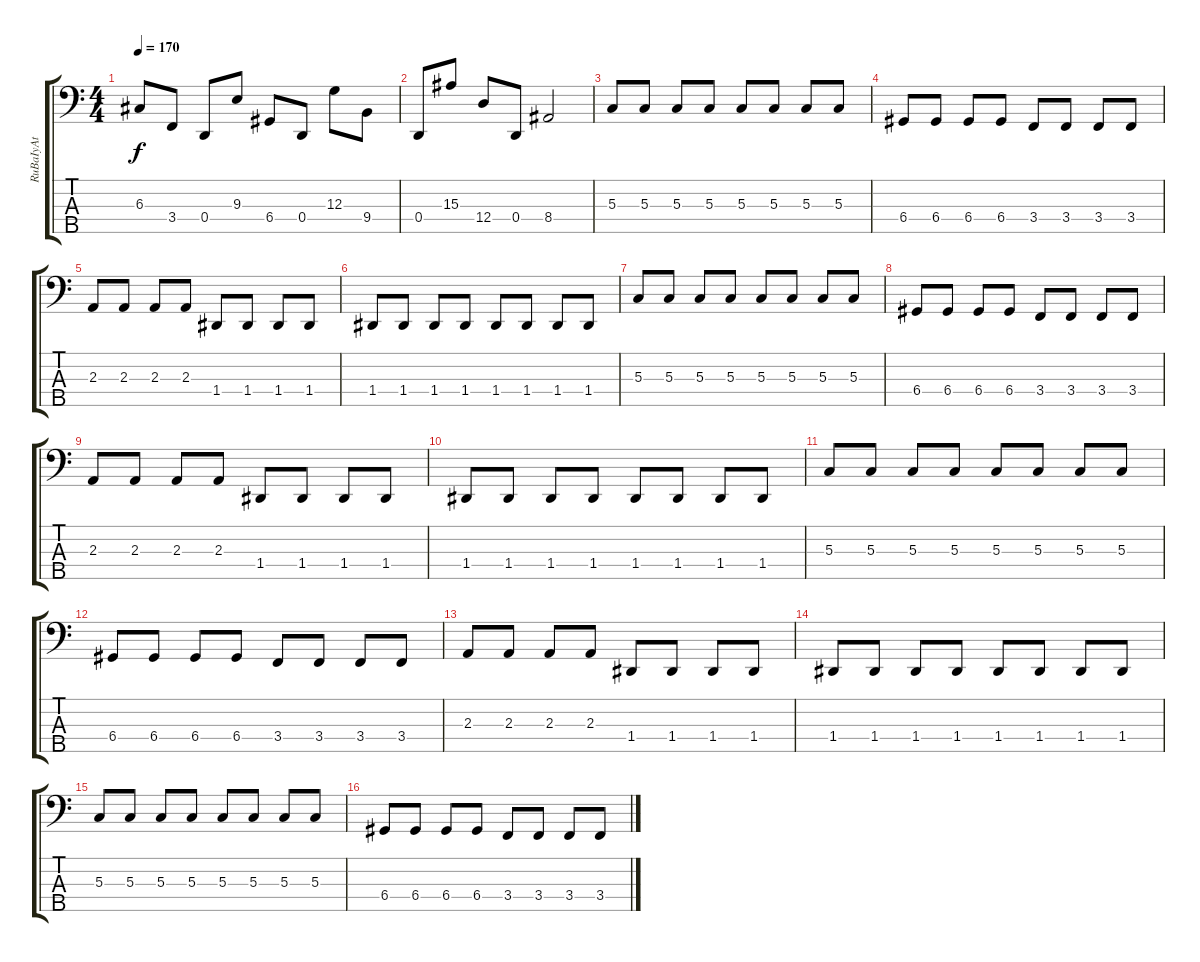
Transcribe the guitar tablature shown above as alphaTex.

\track ("RuBaIyAt" "RuBaIyAt") {instrument electricbassfinger}
\staff {score tabs}
\tuning (F2 C2 G1 D1 A0) {hide}
\ts (4 4)
\tempo 170
\clef f4
\ks c
6.3.8{dy f} 3.4.8 0.4.8 9.3.8 6.4.8 0.4.8 12.3.8 9.4.8 |
0.4.8 15.3.8 12.4.8 0.4.8 8.4.2 |
5.3.8 5.3.8 5.3.8 5.3.8 5.3.8 5.3.8 5.3.8 5.3.8 |
6.4.8 6.4.8 6.4.8 6.4.8 3.4.8 3.4.8 3.4.8 3.4.8 |
2.3.8 2.3.8 2.3.8 2.3.8 1.4.8 1.4.8 1.4.8 1.4.8 |
1.4.8 1.4.8 1.4.8 1.4.8 1.4.8 1.4.8 1.4.8 1.4.8 |
5.3.8 5.3.8 5.3.8 5.3.8 5.3.8 5.3.8 5.3.8 5.3.8 |
6.4.8 6.4.8 6.4.8 6.4.8 3.4.8 3.4.8 3.4.8 3.4.8 |
2.3.8 2.3.8 2.3.8 2.3.8 1.4.8 1.4.8 1.4.8 1.4.8 |
1.4.8 1.4.8 1.4.8 1.4.8 1.4.8 1.4.8 1.4.8 1.4.8 |
5.3.8 5.3.8 5.3.8 5.3.8 5.3.8 5.3.8 5.3.8 5.3.8 |
6.4.8 6.4.8 6.4.8 6.4.8 3.4.8 3.4.8 3.4.8 3.4.8 |
2.3.8 2.3.8 2.3.8 2.3.8 1.4.8 1.4.8 1.4.8 1.4.8 |
1.4.8 1.4.8 1.4.8 1.4.8 1.4.8 1.4.8 1.4.8 1.4.8 |
5.3.8 5.3.8 5.3.8 5.3.8 5.3.8 5.3.8 5.3.8 5.3.8 |
6.4.8 6.4.8 6.4.8 6.4.8 3.4.8 3.4.8 3.4.8 3.4.8
